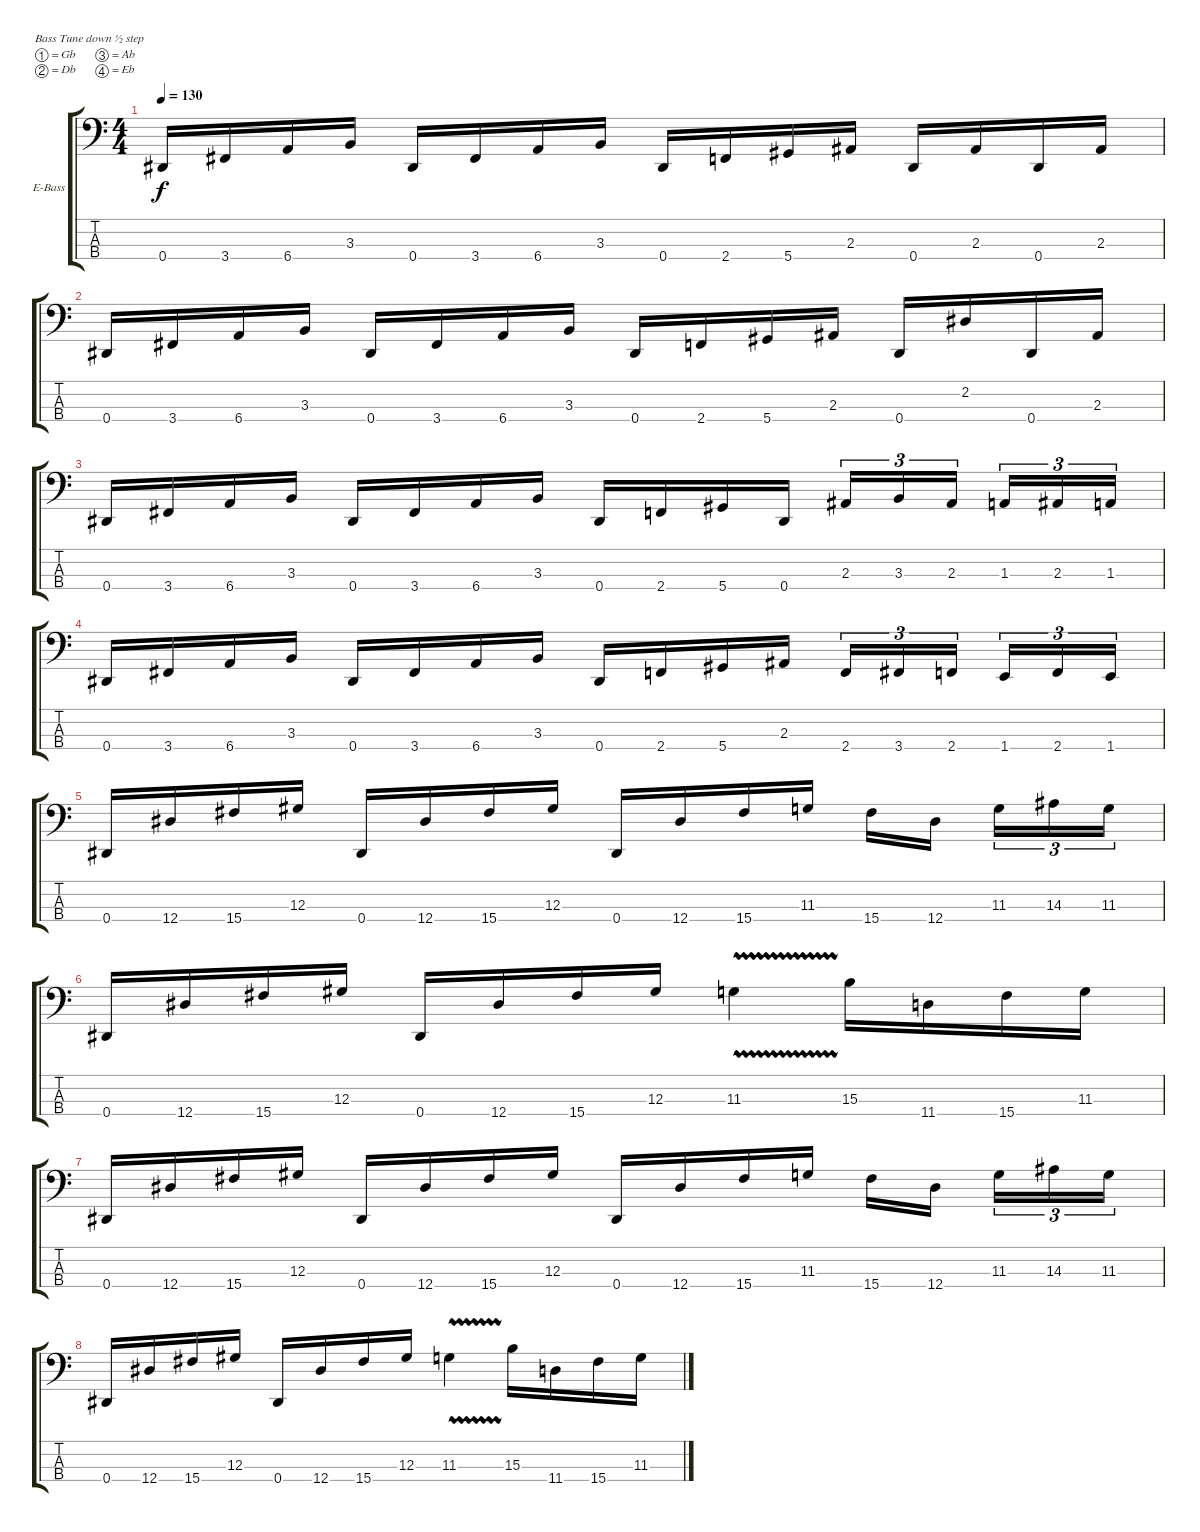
\defaultSystemsLayout 4
\bracketExtendMode groupsimilarinstruments
\firstSystemTrackNameOrientation horizontal
\otherSystemsTrackNameOrientation horizontal
\track ("Electric Bass" "E-Bass") {instrument electricbassfinger}
\staff {score tabs}
\tuning (Gb2 Db2 Ab1 Eb1)
\ts (4 4)
\tempo 130
\clef f4
\scale
0.400615
\ks c
0.4.16{dy f instrument electricbassfinger} 3.4.16 6.4.16 3.3.16 0.4.16 3.4.16 6.4.16 3.3.16 0.4.16 2.4.16 5.4.16 2.3.16 0.4.16 2.3.16 0.4.16 2.3.16 |
\scale
0.342923 0.4.16 3.4.16 6.4.16 3.3.16 0.4.16 3.4.16 6.4.16 3.3.16 0.4.16 2.4.16 5.4.16 2.3.16 0.4.16 2.2.16 0.4.16 2.3.16 |
\scale
0.302918 0.4.16 3.4.16 6.4.16 3.3.16 0.4.16 3.4.16 6.4.16 3.3.16 0.4.16 2.4.16 5.4.16 0.4.16 2.3.16{tu (3 2)} 3.3.16{tu (3 2)} 2.3.16{tu (3 2)} 1.3.16{tu (3 2)} 2.3.16{tu (3 2)} 1.3.16{tu (3 2)} |
\scale
0.287703 0.4.16 3.4.16 6.4.16 3.3.16 0.4.16 3.4.16 6.4.16 3.3.16 0.4.16 2.4.16 5.4.16 2.3.16 2.4.16{tu (3 2)} 3.4.16{tu (3 2)} 2.4.16{tu (3 2)} 1.4.16{tu (3 2)} 2.4.16{tu (3 2)} 1.4.16{tu (3 2)} |
\scale
0.333333 0.4.16 12.4.16 15.4.16 12.3.16 0.4.16 12.4.16 15.4.16 12.3.16 0.4.16 12.4.16 15.4.16 11.3.16 15.4.16 12.4.16 11.3.16{tu (3 2)} 14.3.16{tu (3 2)} 11.3.16{tu (3 2)} |
\scale
0.333333 0.4.16 12.4.16 15.4.16 12.3.16 0.4.16 12.4.16 15.4.16 12.3.16 11.3{vw}.4 15.3.16 11.4.16 15.4.16 11.3.16 |
\scale
0.333333 0.4.16 12.4.16 15.4.16 12.3.16 0.4.16 12.4.16 15.4.16 12.3.16 0.4.16 12.4.16 15.4.16 11.3.16 15.4.16 12.4.16 11.3.16{tu (3 2)} 14.3.16{tu (3 2)} 11.3.16{tu (3 2)} |
\scale
0.333333 0.4.16 12.4.16 15.4.16 12.3.16 0.4.16 12.4.16 15.4.16 12.3.16 11.3{vw}.4 15.3.16 11.4.16 15.4.16 11.3.16
